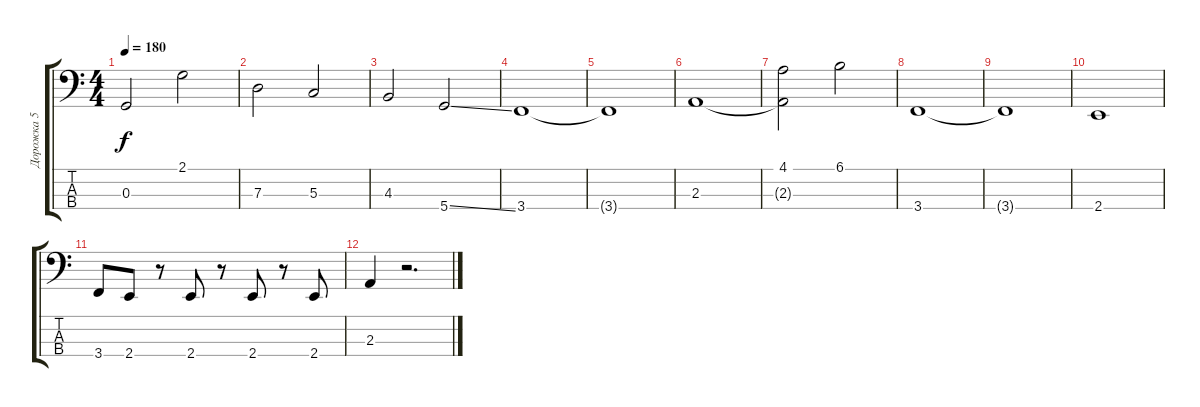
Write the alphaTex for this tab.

\track ("Дорожка 5" "Дорожка 5") {instrument electricbasspick}
\staff {score tabs}
\tuning (F2 C2 G1 D1) {hide}
\ts (4 4)
\tempo 180
\clef f4
\ks c
0.3.2{dy f} 2.1.2 |
7.3.2 5.3.2 |
4.3.2 5.4{ss}.2 |
3.4.1 |
3.4{t}.1 |
2.3.1 |
(4.1 2.3{t}).2 6.1.2 |
3.4.1 |
3.4{t}.1 |
2.4.1 |
3.4.8 2.4.8 r.8 2.4.8 r.8 2.4.8 r.8 2.4.8 |
2.3.4 r.2{d}
